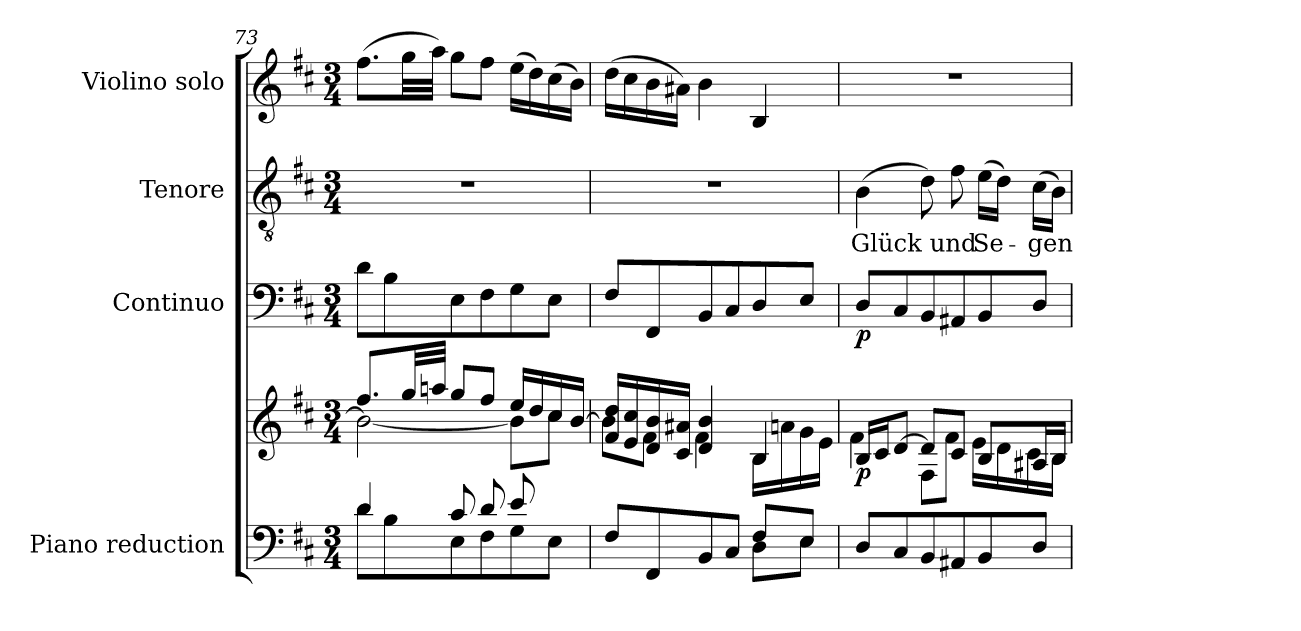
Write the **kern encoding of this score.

**kern	**kern	**dynam	**kern	**dynam	**kern	**text	**kern
*part4	*part4	*part4	*part3	*part3	*part2	*part2	*part1
*staff5	*staff4	*staff4/5	*staff3	*staff3	*staff2	*staff2	*staff1
*I"Piano reduction	*	*	*I"Continuo	*	*I"Tenore	*	*I"Violino solo
*I'Pno	*	*	*	*	*	*	*I'Vln
*clefF4	*clefG2	*	*clefF4	*	*clefGv2	*	*clefG2
*k[f#c#]	*k[f#c#]	*	*k[f#c#]	*	*k[f#c#]	*	*k[f#c#]
*M3/4	*M3/4	*	*M3/4	*	*M3/4	*	*M3/4
=73	=73	=73	=73	=73	=73	=73	=73
*^	*^	*	*	*	*	*	*
*	*	*	*^	*	*	*	*	*	*
4d/	8d\L	8.ff#/L	2b\_	8ryy	.	8d\L	.	2.r	.	(>8.ff#\L
*	*	*	*v	*v	*	*	*	*	*	*
.	8B\	.	.	.	8B\	.	.	.	.
.	.	32gg/LL	.	.	.	.	.	.	32gg\LL
.	.	32aan/JJJ	.	.	.	.	.	.	32aa\JJJ)
8c#/L	8E\	8gg/L	.	.	8E\	.	.	.	8gg\L
8d/	8F#\	8ff#/J	.	.	8F#\	.	.	.	8ff#\J
8e/	8G\	16ee/LL	8b\L]	.	8G\	.	.	.	(>16ee\LL
.	.	16dd/	.	.	.	.	.	.	16dd\)
*	*	*	*^	*	*	*	*	*	*
8ryy	8E\J	16cc#/	8cc#\J	8g\J	.	8E\J	.	.	.	(>16cc#\
.	.	[16b/JJ	.	.	.	.	.	.	.	16b\JJ)
*	*	*	*v	*v	*	*	*	*	*	*
=74	=74	=74	=74	=74	=74	=74	=74	=74	=74
8F#/L	2ryy	16f#/ 16dd/LL	8b\L]	.	8F#/L	.	2.r	.	(>16dd\LL
.	.	16e/ 16cc#/	.	.	.	.	.	.	16cc#\
8FF#/	.	16d/ 16b/	8f#\J	.	8FF#/	.	.	.	16b\
.	.	16c#/ 16a#X/JJ	.	.	.	.	.	.	16a#X\JJ)
8BB/	.	4d/ 4b/	4f#\	.	8BB/	.	.	.	4b\
8C#/J	.	.	.	.	8C#/	.	.	.	.
8F#/L	8D\L	4B/	16B\LL	.	8D/	.	.	.	4B/
.	.	.	16an\	.	.	.	.	.	.
8E/J	8E\J	.	16g\	.	8E/J	.	.	.	.
.	.	.	16e\JJ	.	.	.	.	.	.
*v	*v	*	*	*	*	*	*	*	*
=75	=75	=75	=75	=75	=75	=75	=75	=75
!	!	!	!LO:DY:b	!	!LO:DY:b	!	!LO:LY:b	!
8D/L	16B/LL	4f#\	p	8D/L	p	(>4B\	Glück	2.r
.	16c#/J	.	.	.	.	.	.	.
8C#/	[8d/J	.	.	8C#/	.	.	.	.
8BB/	8d/L]	8F#\L	.	8BB/	.	8d\)	.	.
!	!	!	!	!	!	!	!LO:LY:b	!
8AA#X/	8c#/J	8f#\J	.	8AA#X/	.	8f#\	und	.
!	!	!	!	!	!	!	!LO:LY:b	!
8BB/	8B/L	16e\LL	.	8BB/	.	(>16e\LL	Se-	.
.	.	16d\	.	.	.	16d\JJ)	.	.
!	!	!	!	!	!	!	!LO:LY:b	!
8D/J	16A#X/L	16c#\	.	8D/J	.	(>16c#\LL	-gen	.
.	16B/JJ	16B\JJ	.	.	.	16B\JJ)	.	.
*	*v	*v	*	*	*	*	*	*
=	=	=	=	=	=	=	=
*-	*-	*-	*-	*-	*-	*-	*-
